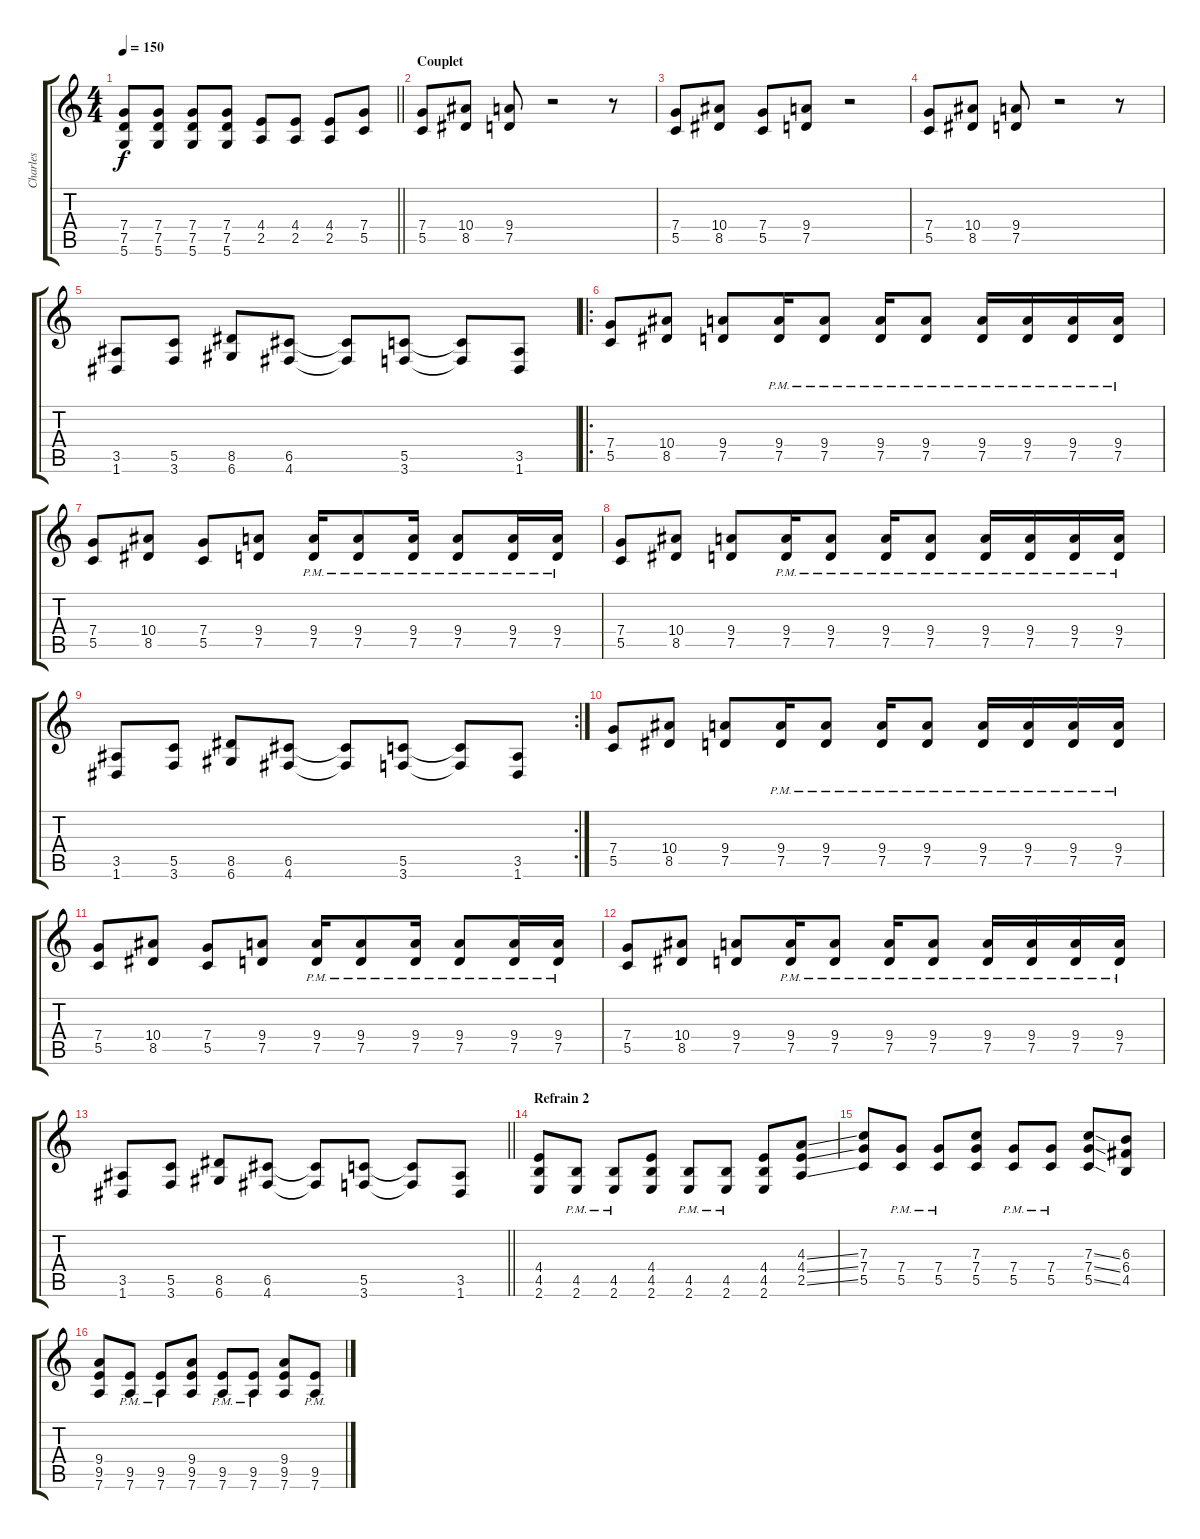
\track ("Charles" "Charles") {instrument distortionguitar}
\staff {score tabs}
\tuning (D4 A3 F3 C3 G2 D2) {hide}
\ts (4 4)
\tempo 150
\clef g2
\barLineRight lightlight
\ks c
(7.4 7.5 5.6).8{dy f} (7.4 7.5 5.6).8 (7.4 7.5 5.6).8 (7.4 7.5 5.6).8 (4.4 2.5).8 (4.4 2.5).8 (4.4 2.5).8 (7.4 5.5).8 |
\section ("" "Couplet")
(7.4 5.5).8 (10.4 8.5).8 (9.4 7.5).8 r.2 r.8 |
(7.4 5.5).8 (10.4 8.5).8 (7.4 5.5).8 (9.4 7.5).8 r.2 |
(7.4 5.5).8 (10.4 8.5).8 (9.4 7.5).8 r.2 r.8 |
(3.5 1.6).8 (5.5 3.6).8 (8.5 6.6).8 (6.5 4.6).8 (6.5{t} 4.6{t}).8 (5.5 3.6).8 (5.5{t} 3.6{t}).8 (3.5 1.6).8 |
\ro
(7.4 5.5).8 (10.4 8.5).8 (9.4 7.5).8 (9.4{pm} 7.5{pm}).16 (9.4{pm} 7.5{pm}).8 (9.4{pm} 7.5{pm}).16 (9.4{pm} 7.5{pm}).8 (9.4{pm} 7.5{pm}).16 (9.4{pm} 7.5{pm}).16 (9.4{pm} 7.5{pm}).16 (9.4{pm} 7.5{pm}).16 |
(7.4 5.5).8 (10.4 8.5).8 (7.4 5.5).8 (9.4 7.5).8 (9.4{pm} 7.5{pm}).16 (9.4{pm} 7.5{pm}).8 (9.4{pm} 7.5{pm}).16 (9.4{pm} 7.5{pm}).8 (9.4{pm} 7.5{pm}).16 (9.4{pm} 7.5{pm}).16 |
(7.4 5.5).8 (10.4 8.5).8 (9.4 7.5).8 (9.4{pm} 7.5{pm}).16 (9.4{pm} 7.5{pm}).8 (9.4{pm} 7.5{pm}).16 (9.4{pm} 7.5{pm}).8 (9.4{pm} 7.5{pm}).16 (9.4{pm} 7.5{pm}).16 (9.4{pm} 7.5{pm}).16 (9.4{pm} 7.5{pm}).16 |
\rc 2
(3.5 1.6).8 (5.5 3.6).8 (8.5 6.6).8 (6.5 4.6).8 (6.5{t} 4.6{t}).8 (5.5 3.6).8 (5.5{t} 3.6{t}).8 (3.5 1.6).8 |
(7.4 5.5).8 (10.4 8.5).8 (9.4 7.5).8 (9.4{pm} 7.5{pm}).16 (9.4{pm} 7.5{pm}).8 (9.4{pm} 7.5{pm}).16 (9.4{pm} 7.5{pm}).8 (9.4{pm} 7.5{pm}).16 (9.4{pm} 7.5{pm}).16 (9.4{pm} 7.5{pm}).16 (9.4{pm} 7.5{pm}).16 |
(7.4 5.5).8 (10.4 8.5).8 (7.4 5.5).8 (9.4 7.5).8 (9.4{pm} 7.5{pm}).16 (9.4{pm} 7.5{pm}).8 (9.4{pm} 7.5{pm}).16 (9.4{pm} 7.5{pm}).8 (9.4{pm} 7.5{pm}).16 (9.4{pm} 7.5{pm}).16 |
(7.4 5.5).8 (10.4 8.5).8 (9.4 7.5).8 (9.4{pm} 7.5{pm}).16 (9.4{pm} 7.5{pm}).8 (9.4{pm} 7.5{pm}).16 (9.4{pm} 7.5{pm}).8 (9.4{pm} 7.5{pm}).16 (9.4{pm} 7.5{pm}).16 (9.4{pm} 7.5{pm}).16 (9.4{pm} 7.5{pm}).16 |
\barLineRight lightlight
(3.5 1.6).8 (5.5 3.6).8 (8.5 6.6).8 (6.5 4.6).8 (6.5{t} 4.6{t}).8 (5.5 3.6).8 (5.5{t} 3.6{t}).8 (3.5 1.6).8 |
\section ("" "Refrain 2")
(4.4 4.5 2.6).8 (4.5{pm} 2.6{pm}).8 (4.5{pm} 2.6{pm}).8 (4.4 4.5 2.6).8 (4.5{pm} 2.6{pm}).8 (4.5{pm} 2.6{pm}).8 (4.4 4.5 2.6).8 (4.3{ss} 4.4{ss} 2.5{ss}).8 |
(7.3 7.4 5.5).8 (7.4{pm} 5.5{pm}).8 (7.4{pm} 5.5{pm}).8 (7.3 7.4 5.5).8 (7.4{pm} 5.5{pm}).8 (7.4{pm} 5.5{pm}).8 (7.3{ss} 7.4{ss} 5.5{ss}).8 (6.3 6.4 4.5).8 |
(9.4 9.5 7.6).8 (9.5{pm} 7.6{pm}).8 (9.5{pm} 7.6{pm}).8 (9.4 9.5 7.6).8 (9.5{pm} 7.6{pm}).8 (9.5{pm} 7.6{pm}).8 (9.4 9.5 7.6).8 (9.5{pm} 7.6{pm}).8
